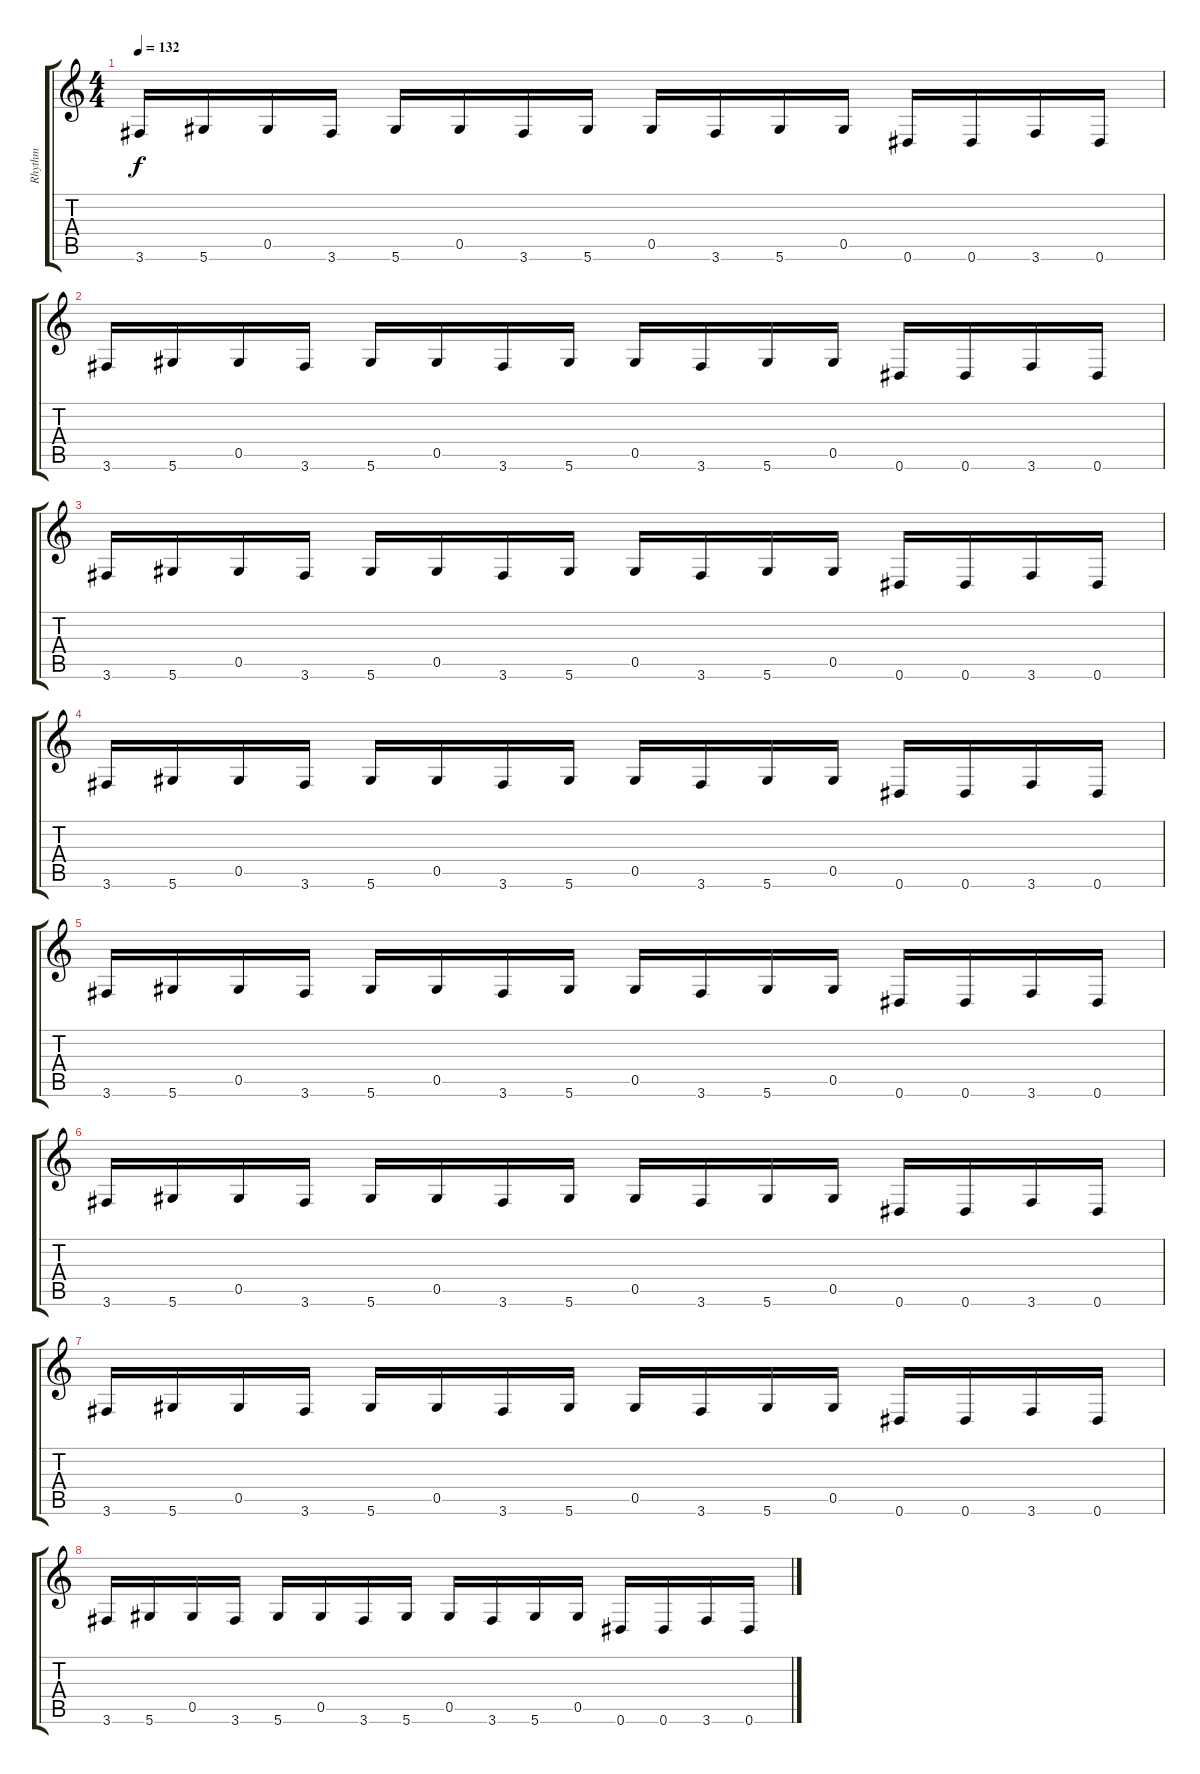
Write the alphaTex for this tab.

\track ("Rhythm" "Rhythm") {instrument distortionguitar}
\staff {score tabs}
\tuning (Eb4 Bb3 Gb3 Db3 Ab2 Eb2) {hide}
\ts (4 4)
\tempo 132
\clef g2
\ks c
3.6.16{dy f} 5.6.16 0.5.16 3.6.16 5.6.16 0.5.16 3.6.16 5.6.16 0.5.16 3.6.16 5.6.16 0.5.16 0.6.16 0.6.16 3.6.16 0.6.16 |
3.6.16 5.6.16 0.5.16 3.6.16 5.6.16 0.5.16 3.6.16 5.6.16 0.5.16 3.6.16 5.6.16 0.5.16 0.6.16 0.6.16 3.6.16 0.6.16 |
3.6.16 5.6.16 0.5.16 3.6.16 5.6.16 0.5.16 3.6.16 5.6.16 0.5.16 3.6.16 5.6.16 0.5.16 0.6.16 0.6.16 3.6.16 0.6.16 |
3.6.16 5.6.16 0.5.16 3.6.16 5.6.16 0.5.16 3.6.16 5.6.16 0.5.16 3.6.16 5.6.16 0.5.16 0.6.16 0.6.16 3.6.16 0.6.16 |
3.6.16 5.6.16 0.5.16 3.6.16 5.6.16 0.5.16 3.6.16 5.6.16 0.5.16 3.6.16 5.6.16 0.5.16 0.6.16 0.6.16 3.6.16 0.6.16 |
3.6.16 5.6.16 0.5.16 3.6.16 5.6.16 0.5.16 3.6.16 5.6.16 0.5.16 3.6.16 5.6.16 0.5.16 0.6.16 0.6.16 3.6.16 0.6.16 |
3.6.16 5.6.16 0.5.16 3.6.16 5.6.16 0.5.16 3.6.16 5.6.16 0.5.16 3.6.16 5.6.16 0.5.16 0.6.16 0.6.16 3.6.16 0.6.16 |
3.6.16 5.6.16 0.5.16 3.6.16 5.6.16 0.5.16 3.6.16 5.6.16 0.5.16 3.6.16 5.6.16 0.5.16 0.6.16 0.6.16 3.6.16 0.6.16
